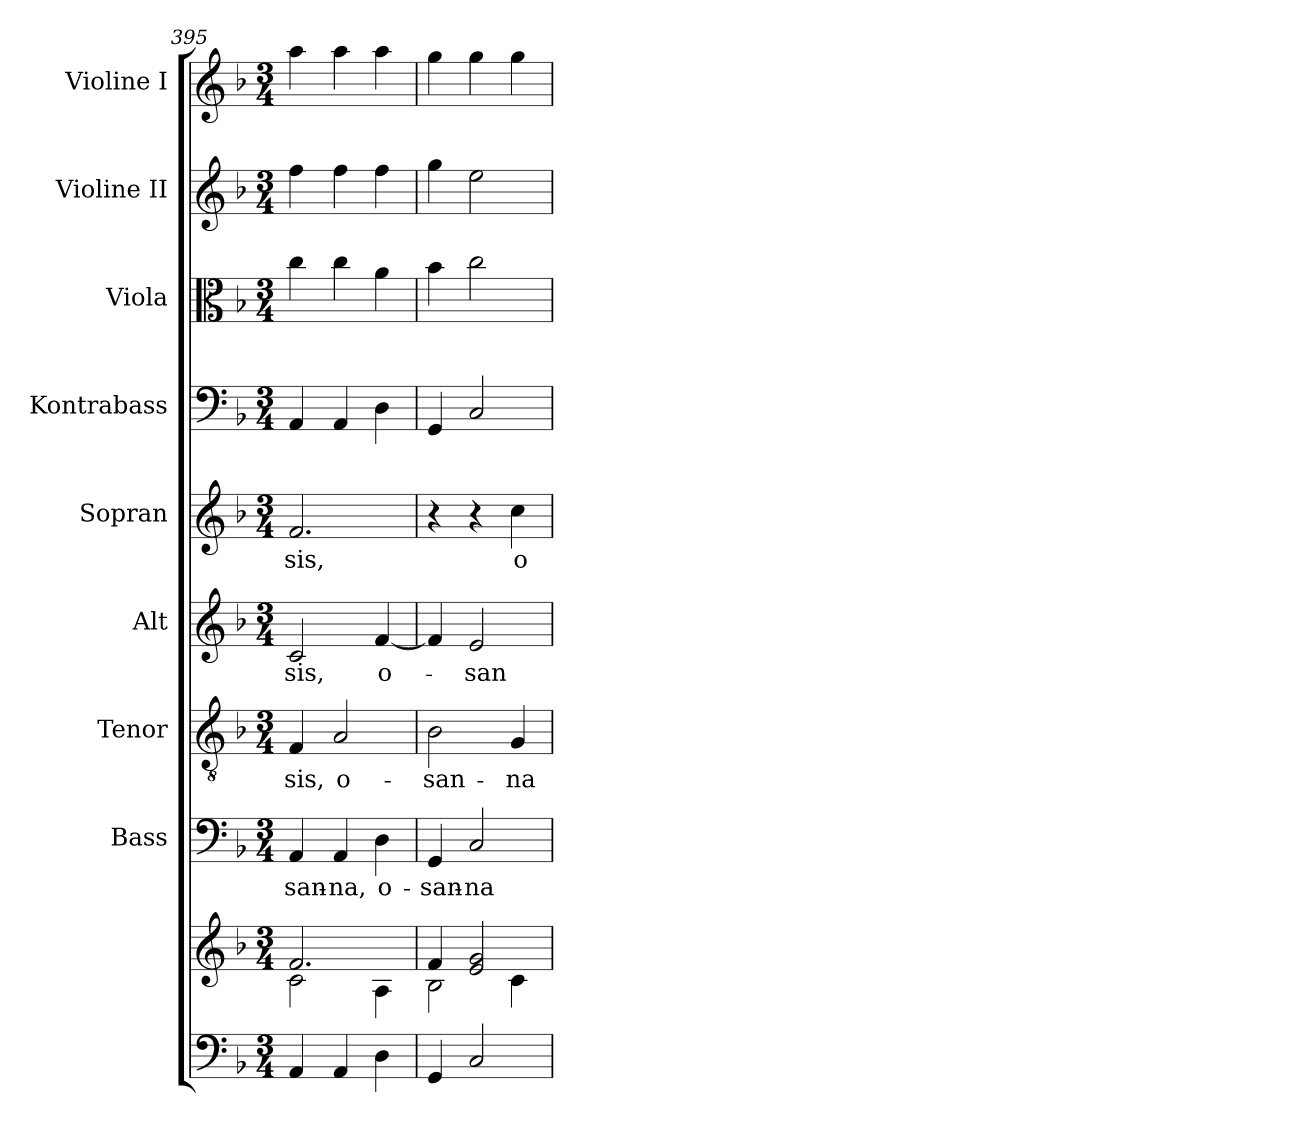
**kern	**kern	**kern	**text	**kern	**text	**kern	**text	**kern	**text	**kern	**kern	**kern	**kern
*part9	*part9	*part8	*part8	*part7	*part7	*part6	*part6	*part5	*part5	*part4	*part3	*part2	*part1
*staff10	*staff9	*staff8	*staff8	*staff7	*staff7	*staff6	*staff6	*staff5	*staff5	*staff4	*staff3	*staff2	*staff1
*	*	*I"Bass	*	*I"Tenor	*	*I"Alt	*	*I"Sopran	*	*I"Kontrabass	*I"Viola	*I"Violine II	*I"Violine I
*	*	*I'B.	*	*I'T.	*	*I'A.	*	*I'S.	*	*I'Kb.	*I'Vla.	*I'Vl. II	*I'Vl. I
*clefF4	*clefG2	*clefF4	*	*clefGv2	*	*clefG2	*	*clefG2	*	*clefF4	*clefC3	*clefG2	*clefG2
*	*	*	*	*	*	*	*	*	*	*ITrd7c12	*	*	*
*k[b-]	*k[b-]	*k[b-]	*	*k[b-]	*	*k[b-]	*	*k[b-]	*	*k[b-]	*k[b-]	*k[b-]	*k[b-]
*F:	*F:	*F:	*	*F:	*	*F:	*	*F:	*	*F:	*F:	*F:	*F:
*M3/4	*M3/4	*M3/4	*	*M3/4	*	*M3/4	*	*M3/4	*	*M3/4	*M3/4	*M3/4	*M3/4
=395	=395	=395	=395	=395	=395	=395	=395	=395	=395	=395	=395	=395	=395
*	*^	*	*	*	*	*	*	*	*	*	*	*	*
!	!	!	!	!LO:LY:b	!	!LO:LY:b	!	!LO:LY:b	!	!LO:LY:b	!	!	!	!
4AA/	2.f/	2c\	4AA/	-san-	4F/	-sis,	2c/	-sis,	2.f/	-sis,	4AAA/	4cc\	4ff\	4aa\
!	!	!	!	!LO:LY:b	!	!LO:LY:b	!	!	!	!	!	!	!	!
4AA/	.	.	4AA/	-na,	2A/	o-	.	.	.	.	4AAA/	4cc\	4ff\	4aa\
!	!	!	!	!LO:LY:b	!	!	!	!LO:LY:b	!	!	!	!	!	!
4D\	.	4A\	4D\	o-	.	.	[4f/	o-	.	.	4DD\	4a\	4ff\	4aa\
=396	=396	=396	=396	=396	=396	=396	=396	=396	=396	=396	=396	=396	=396	=396
!	!	!	!	!LO:LY:b	!	!LO:LY:b	!	!	!	!	!	!	!	!
4GG/	4f/	2B-\	4GG/	-san-	2B-\	-san-	4f/]	.	4r	.	4GGG/	4b-\	4gg\	4gg\
!	!	!	!	!LO:LY:b	!	!	!	!LO:LY:b	!	!	!	!	!	!
2C/	2e/ 2g/	.	2C/	-na	.	.	2e/	-san-	4r	.	2CC/	2cc\	2ee\	4gg\
!	!	!	!	!	!	!LO:LY:b	!	!	!	!LO:LY:b	!	!	!	!
.	.	4c\	.	.	4G/	-na	.	.	4cc\	o-	.	.	.	4gg\
*	*v	*v	*	*	*	*	*	*	*	*	*	*	*	*
=	=	=	=	=	=	=	=	=	=	=	=	=	=
*-	*-	*-	*-	*-	*-	*-	*-	*-	*-	*-	*-	*-	*-
